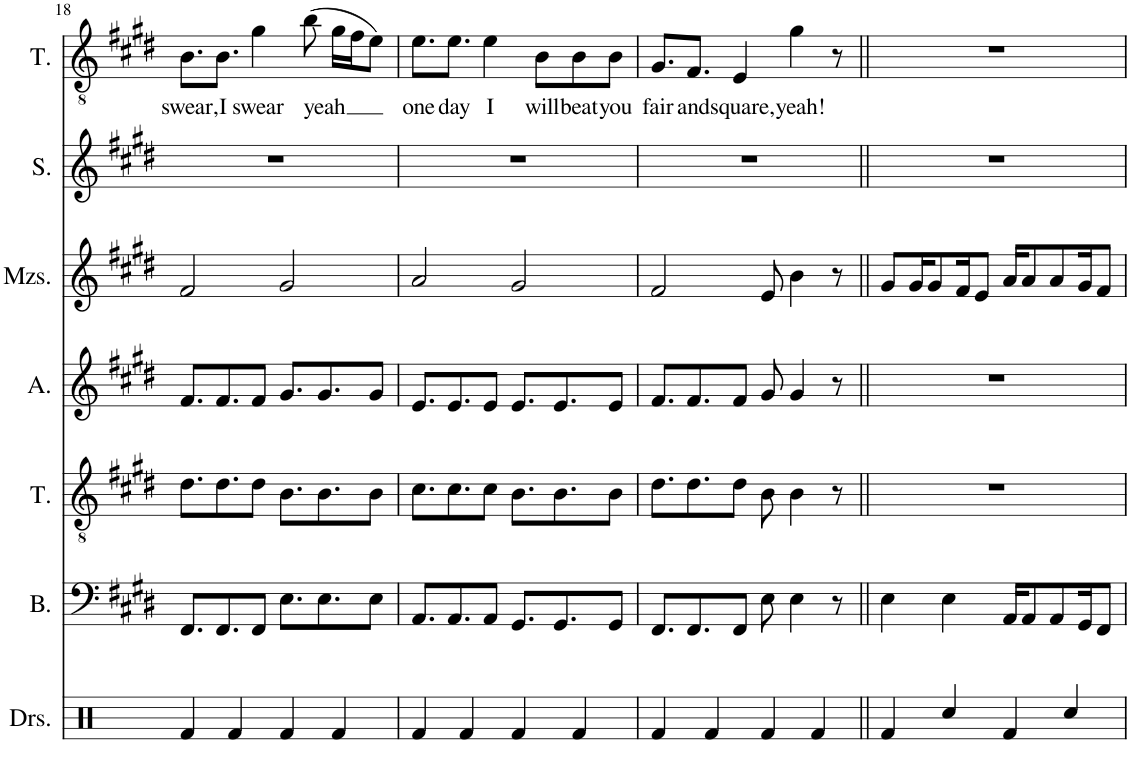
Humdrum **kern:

**kern	**kern	**kern	**kern	**kern	**kern	**kern	**text
*part7	*part6	*part5	*part4	*part3	*part2	*part1	*part1
*staff7	*staff6	*staff5	*staff4	*staff3	*staff2	*staff1	*staff1
*I"Drumset	*I"Bass	*I"Tenor	*I"Alto	*I"Mezzo-soprano	*I"Soprano	*I"Tenor	*
*I'Drs.	*I'B.	*I'T.	*I'A.	*I'Mzs.	*I'S.	*I'T.	*
!!LO:PB:g=z
*clefX	*clefF4	*clefGv2	*clefG2	*clefG2	*clefG2	*clefGv2	*
*k[]	*k[f#c#g#d#]	*k[f#c#g#d#]	*k[f#c#g#d#]	*k[f#c#g#d#]	*k[f#c#g#d#]	*k[f#c#g#d#]	*
*M4/4	*M4/4	*M4/4	*M4/4	*M4/4	*M4/4	*M4/4	*
=18	=18	=18	=18	=18	=18	=18	=18
!	!	!	!	!	!	!	!LO:LY:b
4Rf/	8.FF#/L	8.d#\L	8.f#/L	2f#/	1r	8.B\L	swear,
!	!	!	!	!	!	!	!LO:LY:b
.	8.FF#/	8.d#\	8.f#/	.	.	8.B\J	I
4Rf/	.	.	.	.	.	.	.
!	!	!	!	!	!	!	!LO:LY:b
.	8FF#/J	8d#\J	8f#/J	.	.	4g#\	swear
4Rf/	8.E\L	8.B\L	8.g#/L	2g#/	.	.	.
!	!	!	!	!	!	!	!LO:LY:b
.	.	.	.	.	.	(8b\	yeah
.	8.E\	8.B\	8.g#/	.	.	.	.
4Rf/	.	.	.	.	.	16g#\LL	.
.	.	.	.	.	.	16f#\J	.
.	8E\J	8B\J	8g#/J	.	.	8e\J)	.
=19	=19	=19	=19	=19	=19	=19	=19
!	!	!	!	!	!	!	!LO:LY:b
4Rf/	8.AA/L	8.c#\L	8.e/L	2a/	1r	8.e\L	one
!	!	!	!	!	!	!	!LO:LY:b
.	8.AA/	8.c#\	8.e/	.	.	8.e\J	day
4Rf/	.	.	.	.	.	.	.
!	!	!	!	!	!	!	!LO:LY:b
.	8AA/J	8c#\J	8e/J	.	.	4e\	I
4Rf/	8.GG#/L	8.B\L	8.e/L	2g#/	.	.	.
!	!	!	!	!	!	!	!LO:LY:b
.	.	.	.	.	.	8B\L	will
.	8.GG#/	8.B\	8.e/	.	.	.	.
!	!	!	!	!	!	!	!LO:LY:b
4Rf/	.	.	.	.	.	8B\	beat
!	!	!	!	!	!	!	!LO:LY:b
.	8GG#/J	8B\J	8e/J	.	.	8B\J	you
=20	=20	=20	=20	=20	=20	=20	=20
!	!	!	!	!	!	!	!LO:LY:b
4Rf/	8.FF#/L	8.d#\L	8.f#/L	2f#/	1r	8.G#/L	fair
!	!	!	!	!	!	!	!LO:LY:b
.	8.FF#/	8.d#\	8.f#/	.	.	8.F#/J	and
4Rf/	.	.	.	.	.	.	.
!	!	!	!	!	!	!	!LO:LY:b
.	8FF#/J	8d#\J	8f#/J	.	.	4E/	square,
4Rf/	8E\	8B\	8g#/	8e/	.	.	.
!	!	!	!	!	!	!	!LO:LY:b
.	4E\	4B\	4g#/	4b\	.	4g#\	yeah!
4Rf/	.	.	.	.	.	.	.
.	8r	8r	8r	8r	.	8r	.
=21||	=21||	=21||	=21||	=21||	=21||	=21||	=21||
4Rf/	4E\	1r	1r	8g#/L	1r	1r	.
.	.	.	.	16g#/K	.	.	.
.	.	.	.	8g#/	.	.	.
4Rcc/	4E\	.	.	.	.	.	.
.	.	.	.	16f#/K	.	.	.
.	.	.	.	8e/J	.	.	.
4Rf/	16AA/KL	.	.	16a/KL	.	.	.
.	8AA/	.	.	8a/	.	.	.
.	8AA/	.	.	8a/	.	.	.
4Rcc/	.	.	.	.	.	.	.
.	16GG#/K	.	.	16g#/K	.	.	.
.	8FF#/J	.	.	8f#/J	.	.	.
=	=	=	=	=	=	=	=
*-	*-	*-	*-	*-	*-	*-	*-
